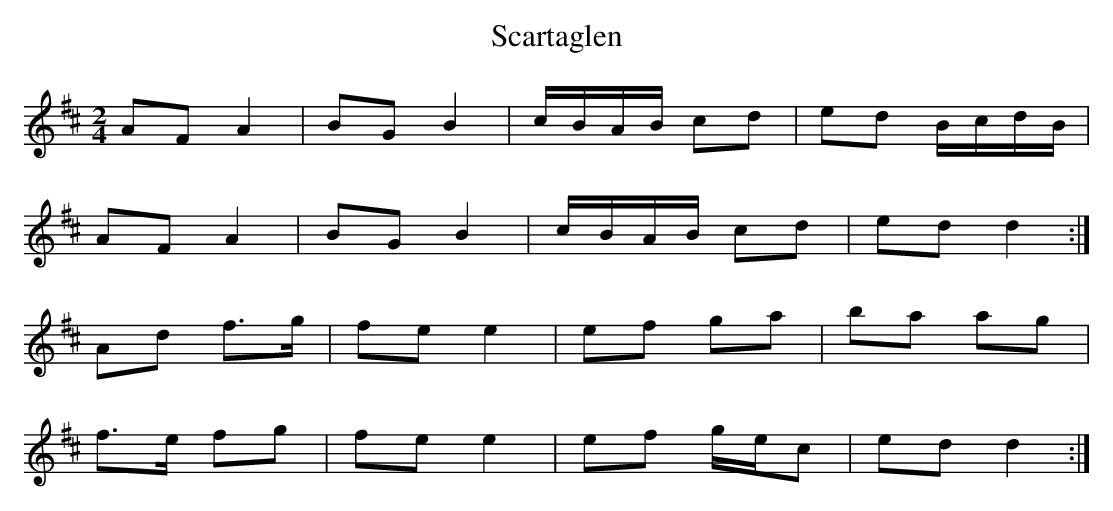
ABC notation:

X:1
T:Scartaglen
M:2/4
L:1/8
K:D Major
AF A2|BG B2|c/B/A/B/ cd|ed B/c/d/B/|!
AF A2|BG B2|c/B/A/B/ cd|ed d2:|!
Ad f3/2g/|fe e2|ef ga|ba ag|!
f3/2e/ fg|fe e2|ef g/e/c|ed d2:|!
